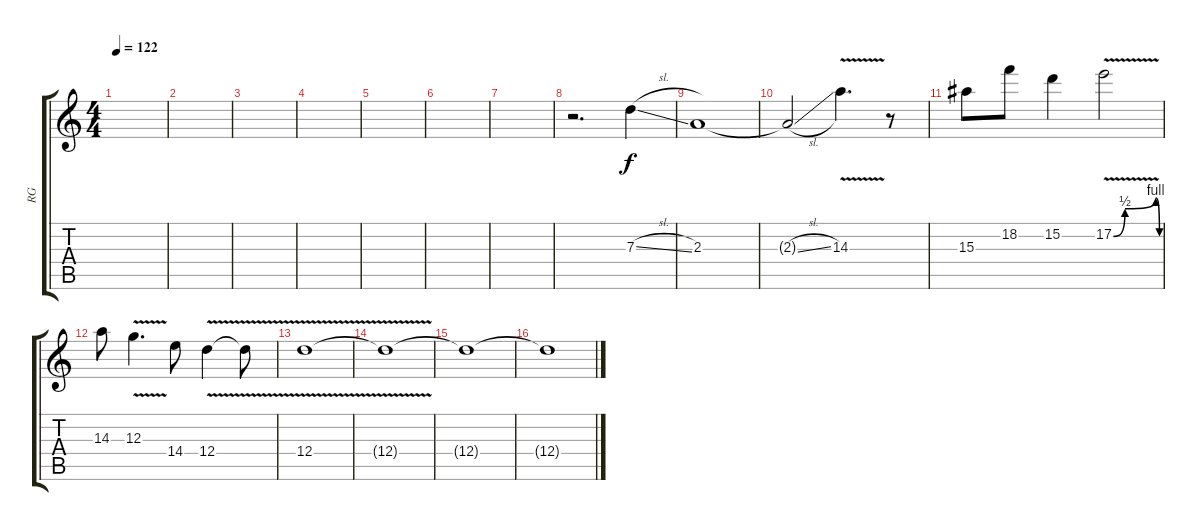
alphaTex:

\track ("RG" "RG") {instrument acousticguitarsteel}
\staff {score tabs}
\tuning (E4 B3 G3 D3 A2 E2) {hide}
\ts (4 4)
\tempo 122
\clef g2
\ks c
|
|
|
|
|
|
|
r.2{d} 7.3{sl}.4{volume 10 instrument overdrivenguitar} |
2.3.1 |
2.3{sl t}.2 14.3{v}.4{d} r.8 |
15.3.8 18.2.8 15.2.4 17.2{be (custom 0 0 15 2 55 4 60 0) v}.2 |
14.3.8 12.3{v}.4{d} 14.4.8 12.4{v}.4 12.4{t}.8 |
12.4{v}.1 |
12.4{t}.1 |
12.4{t}.1 |
12.4{t}.1
